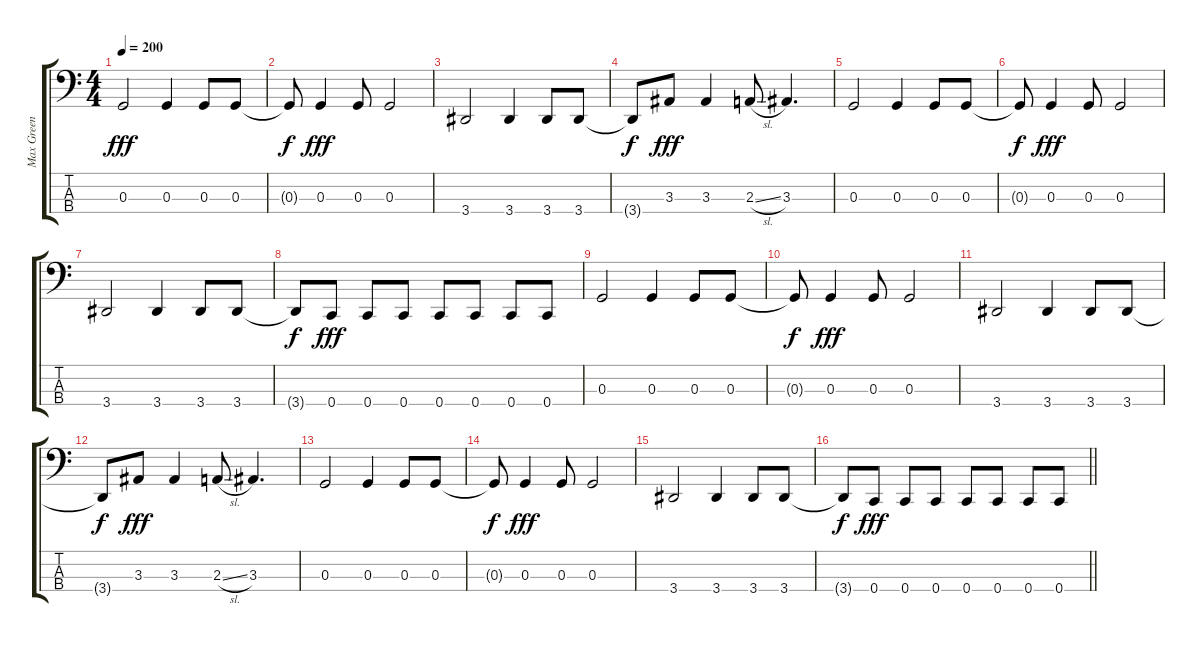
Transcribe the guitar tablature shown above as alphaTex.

\track ("Max Green" "Max Green") {instrument electricbassfinger}
\staff {score tabs}
\tuning (F2 C2 G1 C1) {hide}
\ts (4 4)
\tempo 200
\clef f4
\ks c
0.3.2{dy fff} 0.3.4 0.3.8 0.3.8 |
0.3{t}.8{dy f} 0.3.4{dy fff} 0.3.8 0.3.2 |
3.4.2 3.4.4 3.4.8 3.4.8 |
3.4{t}.8{dy f} 3.3.8{dy fff} 3.3.4 2.3{sl}.8 3.3.4{d} |
0.3.2 0.3.4 0.3.8 0.3.8 |
0.3{t}.8{dy f} 0.3.4{dy fff} 0.3.8 0.3.2 |
3.4.2 3.4.4 3.4.8 3.4.8 |
3.4{t}.8{dy f} 0.4.8{dy fff} 0.4.8 0.4.8 0.4.8 0.4.8 0.4.8 0.4.8 |
0.3.2 0.3.4 0.3.8 0.3.8 |
0.3{t}.8{dy f} 0.3.4{dy fff} 0.3.8 0.3.2 |
3.4.2 3.4.4 3.4.8 3.4.8 |
3.4{t}.8{dy f} 3.3.8{dy fff} 3.3.4 2.3{sl}.8 3.3.4{d} |
0.3.2 0.3.4 0.3.8 0.3.8 |
0.3{t}.8{dy f} 0.3.4{dy fff} 0.3.8 0.3.2 |
3.4.2 3.4.4 3.4.8 3.4.8 |
\barLineRight lightlight
3.4{t}.8{dy f} 0.4.8{dy fff} 0.4.8 0.4.8 0.4.8 0.4.8 0.4.8 0.4.8
